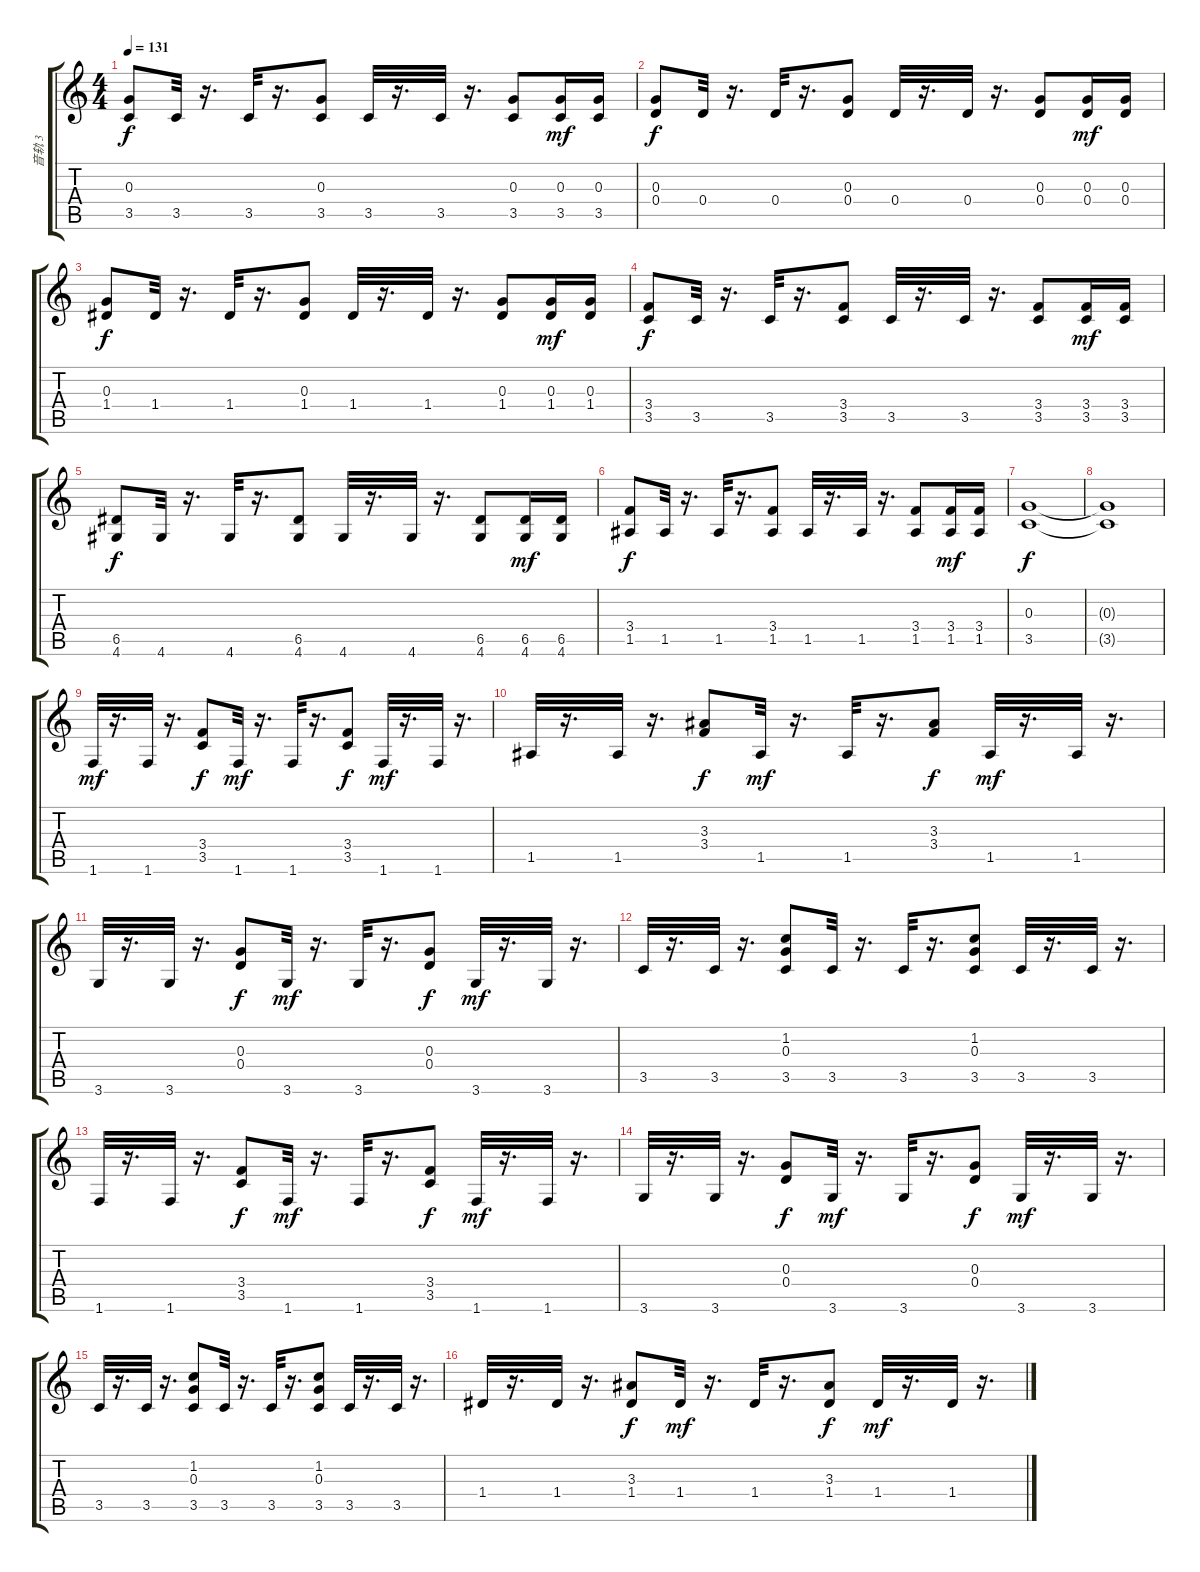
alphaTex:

\track ("音轨 3" "音轨 3") {instrument distortionguitar}
\staff {score tabs}
\tuning (E4 B3 G3 D3 A2 E2) {hide}
\ts (4 4)
\tempo 131
\clef g2
\ks c
(0.3 3.5).8{dy f} 3.5.32 r.16{d} 3.5.32 r.16{d} (0.3 3.5).8 3.5.32 r.16{d} 3.5.32 r.16{d} (0.3 3.5).8 (0.3 3.5).16{dy mf} (0.3 3.5).16 |
(0.3 0.4).8{dy f} 0.4.32 r.16{d} 0.4.32 r.16{d} (0.3 0.4).8 0.4.32 r.16{d} 0.4.32 r.16{d} (0.3 0.4).8 (0.3 0.4).16{dy mf} (0.3 0.4).16 |
(0.3 1.4).8{dy f} 1.4.32 r.16{d} 1.4.32 r.16{d} (0.3 1.4).8 1.4.32 r.16{d} 1.4.32 r.16{d} (0.3 1.4).8 (0.3 1.4).16{dy mf} (0.3 1.4).16 |
(3.4 3.5).8{dy f} 3.5.32 r.16{d} 3.5.32 r.16{d} (3.4 3.5).8 3.5.32 r.16{d} 3.5.32 r.16{d} (3.4 3.5).8 (3.4 3.5).16{dy mf} (3.4 3.5).16 |
(6.5 4.6).8{dy f} 4.6.32 r.16{d} 4.6.32 r.16{d} (6.5 4.6).8 4.6.32 r.16{d} 4.6.32 r.16{d} (6.5 4.6).8 (6.5 4.6).16{dy mf} (6.5 4.6).16 |
(3.4 1.5).8{dy f} 1.5.32 r.16{d} 1.5.32 r.16{d} (3.4 1.5).8 1.5.32 r.16{d} 1.5.32 r.16{d} (3.4 1.5).8 (3.4 1.5).16{dy mf} (3.4 1.5).16 |
(0.3 3.5).1{dy f} |
(0.3{t} 3.5{t}).1 |
1.6.32{dy mf} r.16{d} 1.6.32 r.16{d} (3.4 3.5).8{dy f} 1.6.32{dy mf} r.16{d} 1.6.32 r.16{d} (3.4 3.5).8{dy f} 1.6.32{dy mf} r.16{d} 1.6.32 r.16{d} |
1.5.32 r.16{d} 1.5.32 r.16{d} (3.3 3.4).8{dy f} 1.5.32{dy mf} r.16{d} 1.5.32 r.16{d} (3.3 3.4).8{dy f} 1.5.32{dy mf} r.16{d} 1.5.32 r.16{d} |
3.6.32 r.16{d} 3.6.32 r.16{d} (0.3 0.4).8{dy f} 3.6.32{dy mf} r.16{d} 3.6.32 r.16{d} (0.3 0.4).8{dy f} 3.6.32{dy mf} r.16{d} 3.6.32 r.16{d} |
3.5.32 r.16{d} 3.5.32 r.16{d} (1.2 0.3 3.5).8 3.5.32 r.16{d} 3.5.32 r.16{d} (1.2 0.3 3.5).8 3.5.32 r.16{d} 3.5.32 r.16{d} |
1.6.32 r.16{d} 1.6.32 r.16{d} (3.4 3.5).8{dy f} 1.6.32{dy mf} r.16{d} 1.6.32 r.16{d} (3.4 3.5).8{dy f} 1.6.32{dy mf} r.16{d} 1.6.32 r.16{d} |
3.6.32 r.16{d} 3.6.32 r.16{d} (0.3 0.4).8{dy f} 3.6.32{dy mf} r.16{d} 3.6.32 r.16{d} (0.3 0.4).8{dy f} 3.6.32{dy mf} r.16{d} 3.6.32 r.16{d} |
3.5.32 r.16{d} 3.5.32 r.16{d} (1.2 0.3 3.5).8 3.5.32 r.16{d} 3.5.32 r.16{d} (1.2 0.3 3.5).8 3.5.32 r.16{d} 3.5.32 r.16{d} |
1.4.32 r.16{d} 1.4.32 r.16{d} (3.3 1.4).8{dy f} 1.4.32{dy mf} r.16{d} 1.4.32 r.16{d} (3.3 1.4).8{dy f} 1.4.32{dy mf} r.16{d} 1.4.32 r.16{d}
